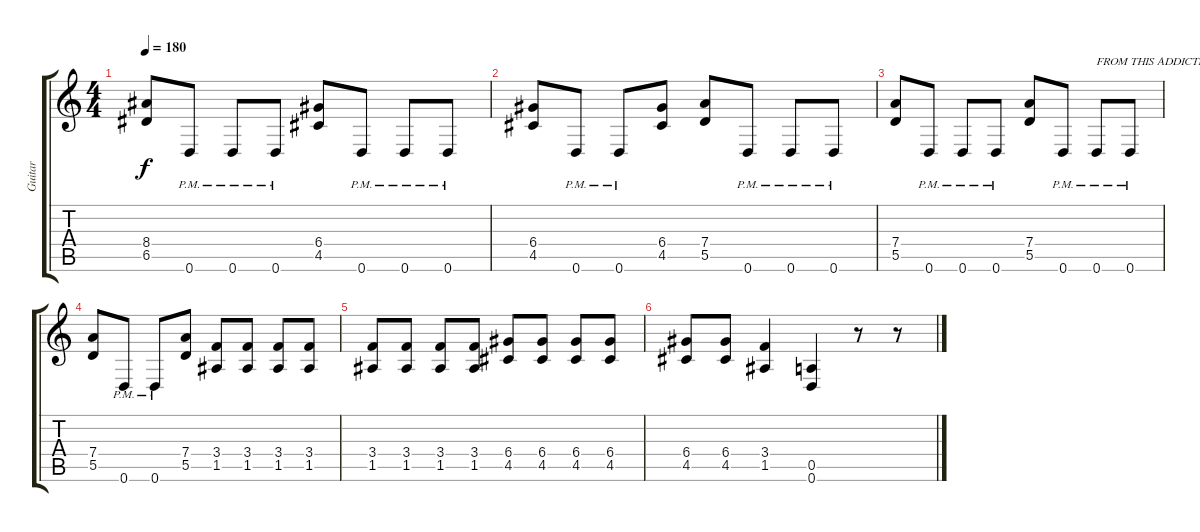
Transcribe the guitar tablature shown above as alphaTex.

\track ("Guitar" "Guitar") {instrument distortionguitar}
\staff {score tabs}
\tuning (E4 B3 G3 D3 A2 D2) {hide}
\ts (4 4)
\tempo 180
\clef g2
\ks c
(8.4 6.5).8{dy f} 0.6{pm}.8 0.6{pm}.8 0.6{pm}.8 (6.4 4.5).8 0.6{pm}.8 0.6{pm}.8 0.6{pm}.8 |
(6.4 4.5).8 0.6{pm}.8 0.6{pm}.8 (6.4 4.5).8 (7.4 5.5).8 0.6{pm}.8 0.6{pm}.8 0.6{pm}.8 |
(7.4 5.5).8 0.6{pm}.8 0.6{pm}.8 0.6{pm}.8 (7.4 5.5).8 0.6{pm}.8 0.6{pm}.8{txt "FROM THIS ADDICTION"} 0.6{pm}.8 |
(7.4 5.5).8 0.6{pm}.8 0.6{pm}.8 (7.4 5.5).8 (3.4 1.5).8 (3.4 1.5).8 (3.4 1.5).8 (3.4 1.5).8 |
(3.4 1.5).8 (3.4 1.5).8 (3.4 1.5).8 (3.4 1.5).8 (6.4 4.5).8 (6.4 4.5).8 (6.4 4.5).8 (6.4 4.5).8 |
(6.4 4.5).8 (6.4 4.5).8 (3.4 1.5).4 (0.5 0.6).4 r.8 r.8
